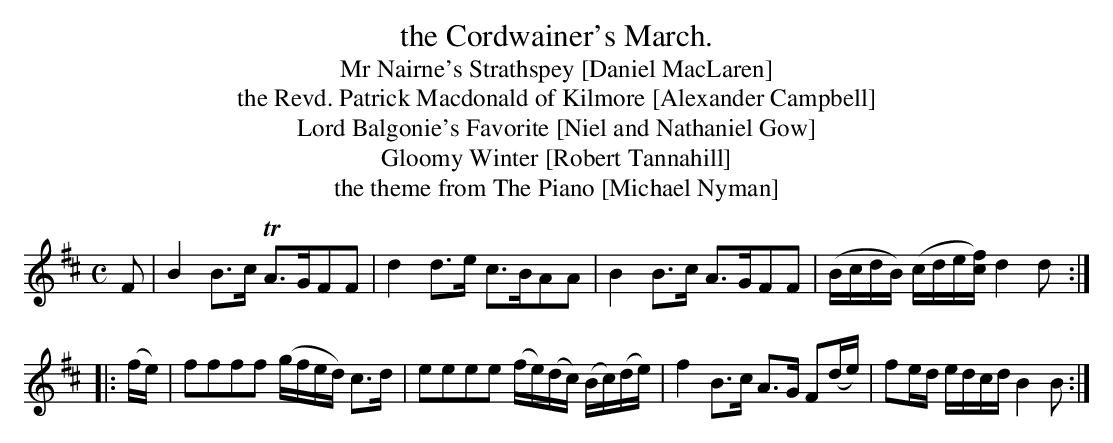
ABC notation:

X:1
T:the Cordwainer's March.
T:Mr Nairne's Strathspey [Daniel MacLaren]
T:the Revd. Patrick Macdonald of Kilmore [Alexander Campbell]
T:Lord Balgonie's Favorite [Niel and Nathaniel Gow]
T:Gloomy Winter [Robert Tannahill]
T:the theme from The Piano [Michael Nyman]
M:C
L:1/8
K:BMin
F|B2B>c TA>GFF | d2         d>e           c>BAA |\
  B2B>c  A>GFF |(B/c/d/B/) (c/d/e/[c/f/]) d2  d::
(f/e/)|ffff  (g/f/e/d/) c>d    |eeee          (f/e/)(d/c/) (B/c/)(d/e/)|\
       f2B>c  A>G       F(d/e/)|fe/d/ e/d/c/d/ B2           B         :|
